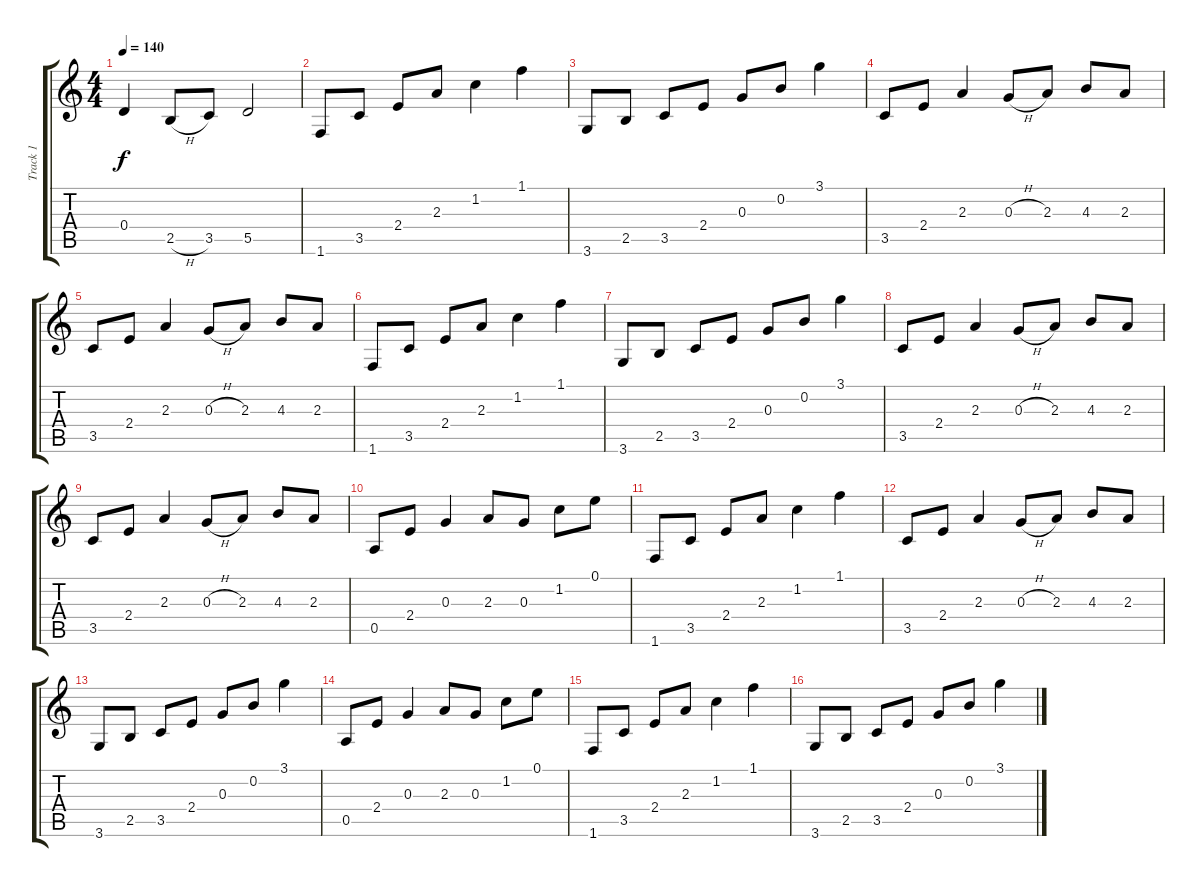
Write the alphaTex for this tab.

\track ("Track 1" "Track 1") {instrument electricguitarclean}
\staff {score tabs}
\tuning (E4 B3 G3 D3 A2 E2) {hide}
\ts (4 4)
\tempo 140
\clef g2
\ks c
0.4.4{dy f} 2.5{h}.8 3.5.8 5.5.2 |
1.6.8 3.5.8 2.4.8 2.3.8 1.2.4 1.1.4 |
3.6.8 2.5.8 3.5.8 2.4.8 0.3.8 0.2.8 3.1.4 |
3.5.8 2.4.8 2.3.4 0.3{h}.8 2.3.8 4.3.8 2.3.8 |
3.5.8 2.4.8 2.3.4 0.3{h}.8 2.3.8 4.3.8 2.3.8 |
1.6.8 3.5.8 2.4.8 2.3.8 1.2.4 1.1.4 |
3.6.8 2.5.8 3.5.8 2.4.8 0.3.8 0.2.8 3.1.4 |
3.5.8 2.4.8 2.3.4 0.3{h}.8 2.3.8 4.3.8 2.3.8 |
3.5.8 2.4.8 2.3.4 0.3{h}.8 2.3.8 4.3.8 2.3.8 |
0.5.8 2.4.8 0.3.4 2.3.8 0.3.8 1.2.8 0.1.8 |
1.6.8 3.5.8 2.4.8 2.3.8 1.2.4 1.1.4 |
3.5.8 2.4.8 2.3.4 0.3{h}.8 2.3.8 4.3.8 2.3.8 |
3.6.8 2.5.8 3.5.8 2.4.8 0.3.8 0.2.8 3.1.4 |
0.5.8 2.4.8 0.3.4 2.3.8 0.3.8 1.2.8 0.1.8 |
1.6.8 3.5.8 2.4.8 2.3.8 1.2.4 1.1.4 |
3.6.8 2.5.8 3.5.8 2.4.8 0.3.8 0.2.8 3.1.4
